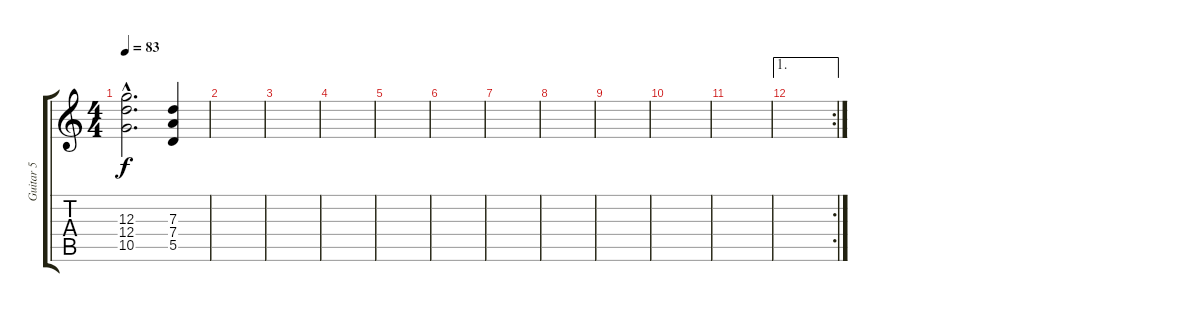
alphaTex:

\track ("Guitar 5" "Guitar 5") {instrument distortionguitar}
\staff {score tabs}
\tuning (E4 B3 G3 D3 A2 E2) {hide}
\ts (4 4)
\tempo 83
\clef g2
\ks c
(12.3{hac} 12.4{hac} 10.5{hac}).2{d dy f} (7.3 7.4 5.5).4 |
|
|
|
|
|
|
|
|
|
|
\ae 1
\rc 2
